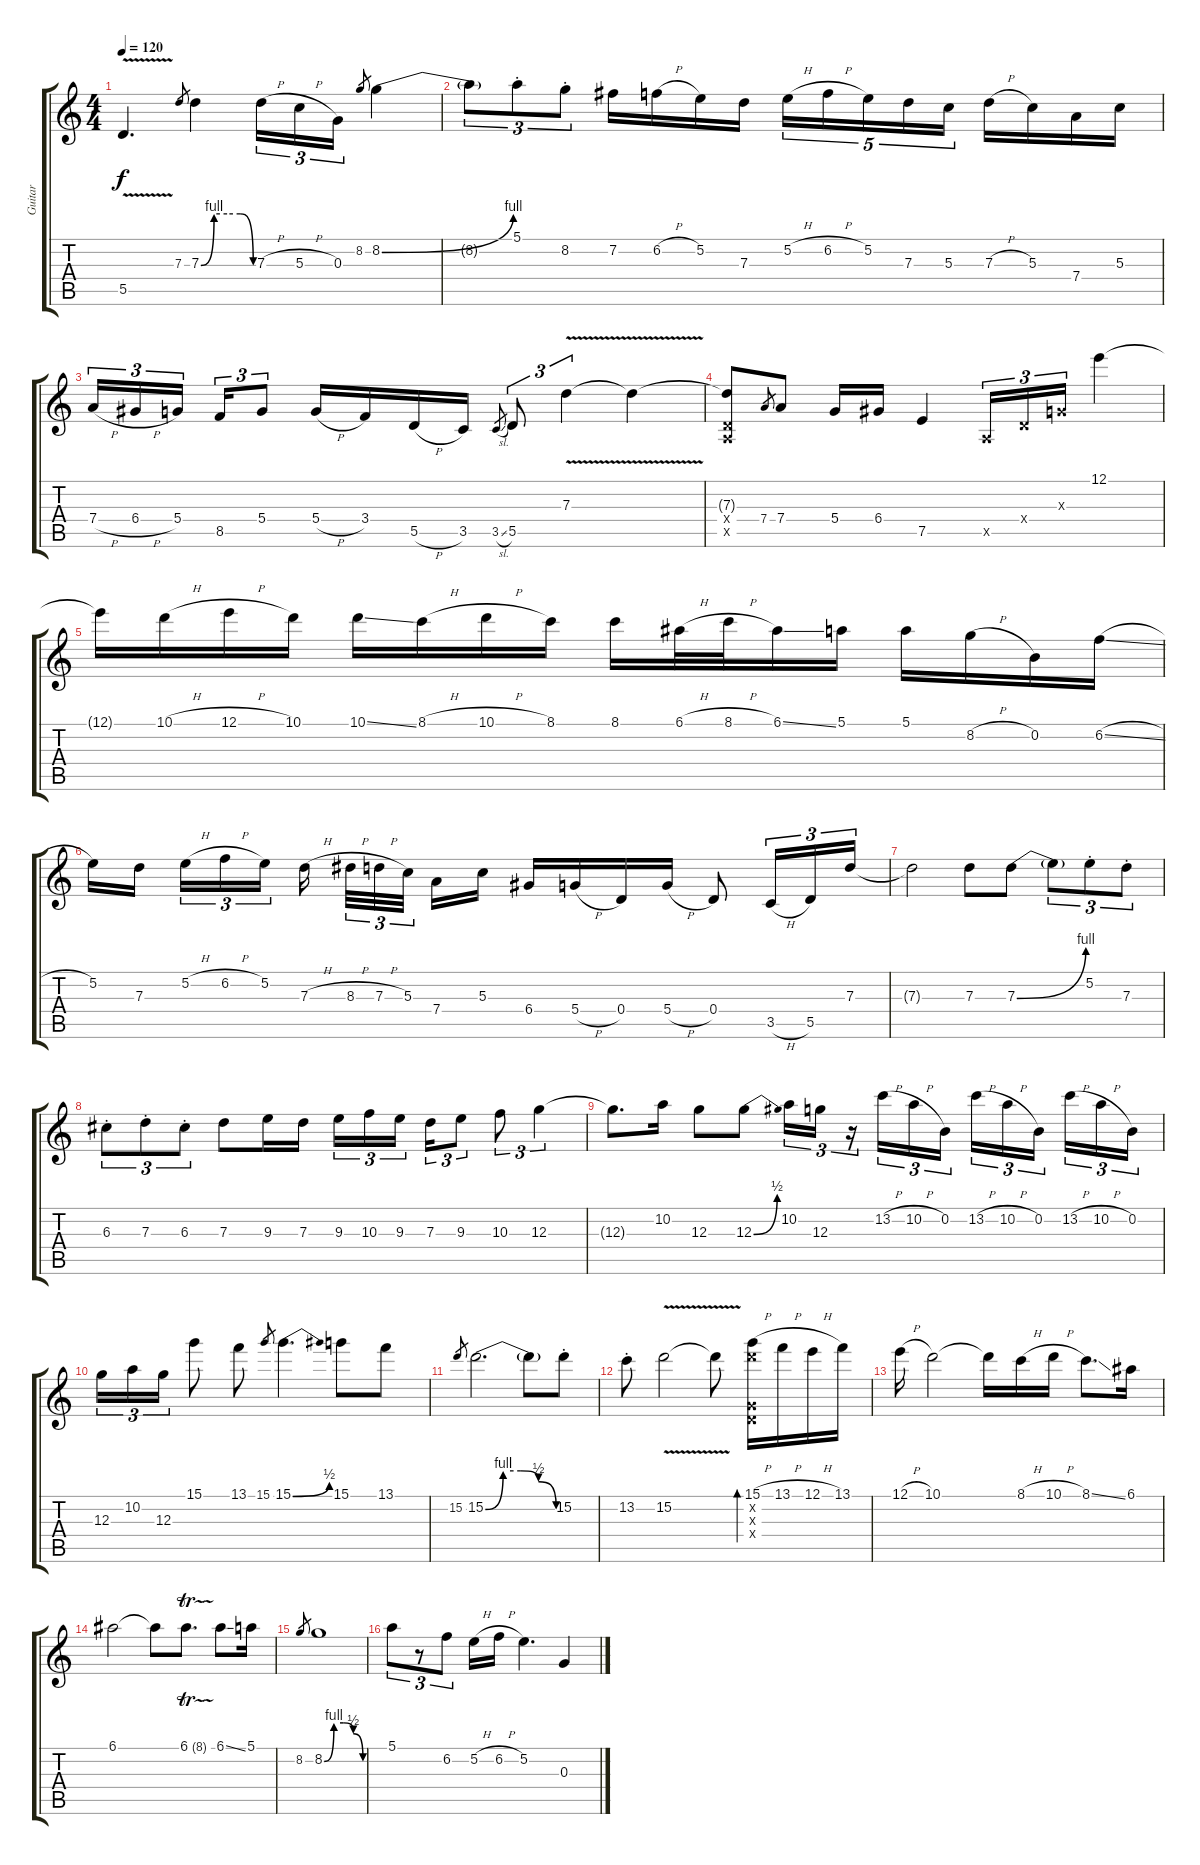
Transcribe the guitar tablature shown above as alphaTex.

\track ("Guitar" "Guitar") {instrument overdrivenguitar}
\staff {score tabs}
\tuning (E4 B3 G3 D3 A2 E2) {hide}
\ts (4 4)
\tempo 120
\clef g2
\ks c
5.5{v}.4{d dy f} 7.3.8{gr} 7.3{be (custom 0 0 15 4 30 4 45 4 60 0)}.4 7.3{h}.16{tu (3 2)} 5.3{h}.16{tu (3 2)} 0.3.16{tu (3 2)} 8.2.8{gr} 8.2{be (bend 0 0 60 4)}.4 |
8.2{t}.8{tu (3 2)} 5.1{st}.8{tu (3 2)} 8.2{st}.8{tu (3 2)} 7.2.16 6.2{h}.16 5.2.16 7.3.16 5.2{h}.16{tu (5 4)} 6.2{h}.16{tu (5 4)} 5.2.16{tu (5 4)} 7.3.16{tu (5 4)} 5.3.16{tu (5 4)} 7.3{h}.16 5.3.16 7.4.16 5.3.16 |
7.4{h}.16{tu (3 2)} 6.4{h}.16{tu (3 2)} 5.4.16{tu (3 2) beam splitsecondary} 8.5.16{tu (3 2)} 5.4.8{tu (3 2)} 5.4{h}.16 3.4.16 5.5{h}.16 3.5.16 3.5{sl}.8{gr} 5.5.8{tu (3 2)} 7.3{v}.4{tu (3 2)} 7.3{t}.4 |
(7.3{t} 0.4{x} 0.5{x}).8 7.4.8{gr} 7.4.8 5.4.16 6.4.16 7.5.4 0.5{x}.16{tu (3 2)} 0.4{x}.16{tu (3 2)} 0.3{x}.16{tu (3 2)} 12.1.4 |
12.1{t}.16 10.1{h}.16 12.1{h}.16 10.1.16 10.1{ss}.16 8.1{h}.16 10.1{h}.16 8.1.16 8.1.16 6.1{h}.32 8.1{h}.32 6.1{ss}.16 5.1.16 5.1.16 8.2{h}.16 0.2.16 6.2{sl}.16 |
5.2.16 7.3.16{beam splitsecondary} 5.2{h}.16{tu (3 2)} 6.2{h}.16{tu (3 2)} 5.2.16{tu (3 2)} 7.3{h}.16{beam splitsecondary} 8.3{h}.32{tu (3 2)} 7.3{h}.32{tu (3 2)} 5.3.32{tu (3 2) beam splitsecondary} 7.4.16 5.3.16 6.4.16 5.4{h}.16 0.4.16 5.4{h}.16 0.4.8 3.5{h}.16{tu (3 2)} 5.5.16{tu (3 2)} 7.3.16{tu (3 2)} |
7.3{t}.2 7.3.8 7.3{be (bend 0 0 60 4)}.8 7.3{t}.8{tu (3 2)} 5.2{st}.8{tu (3 2)} 7.3{st}.8{tu (3 2)} |
6.3{st}.8{tu (3 2)} 7.3{st}.8{tu (3 2)} 6.3{st}.8{tu (3 2)} 7.3.8 9.3.16 7.3.16 9.3.16{tu (3 2)} 10.3.16{tu (3 2)} 9.3.16{tu (3 2) beam splitsecondary} 7.3.16{tu (3 2)} 9.3.8{tu (3 2)} 10.3.8{tu (3 2)} 12.3.4{tu (3 2)} |
12.3{t}.8{d} 10.2.16 12.3.8 12.3{be (bend 0 0 60 2)}.8 10.2.16{tu (3 2)} 12.3.16{tu (3 2)} r.16{tu (3 2)} 13.2{h}.16{tu (3 2)} 10.2{h}.16{tu (3 2)} 0.2.16{tu (3 2)} 13.2{h}.16{tu (3 2)} 10.2{h}.16{tu (3 2)} 0.2.16{tu (3 2) beam splitsecondary} 13.2{h}.16{tu (3 2)} 10.2{h}.16{tu (3 2)} 0.2.16{tu (3 2)} |
12.3.16{tu (3 2)} 10.2.16{tu (3 2)} 12.3.16{tu (3 2)} 15.1.8 13.1.8 15.1.8{gr} 15.1{be (bend 0 0 60 2)}.4{d} 15.1.8 13.1.8 |
15.2.8{gr} 15.2{be (custom 0 0 15 4 30 4 45 2 60 0)}.2{d} 15.2{t}.8 15.2{st}.8 |
13.2{st}.8 15.2{v}.2 15.2{t}.8 (15.1{h} 15.2{x} 0.3{x} 0.4{x}).16{bd 60} 13.1{h}.16 12.1{h}.16 13.1.16 |
12.1{h}.16 10.1.2 10.1{t}.16 8.1{h}.16 10.1{h}.16 8.1{ss}.8{d} 6.1.16 |
6.1.2 6.1{t}.8 6.1{tr (8 32)}.8{d} 6.1{ss}.8 5.1.16 |
8.2.8{gr} 8.2{be (custom 0 0 15 4 30 4 45 2 60 0)}.1 |
5.1.8{tu (3 2)} r.8{tu (3 2)} 6.2.8{tu (3 2)} 5.2{h}.16 6.2{h}.16 5.2.4{d} 0.3.4
